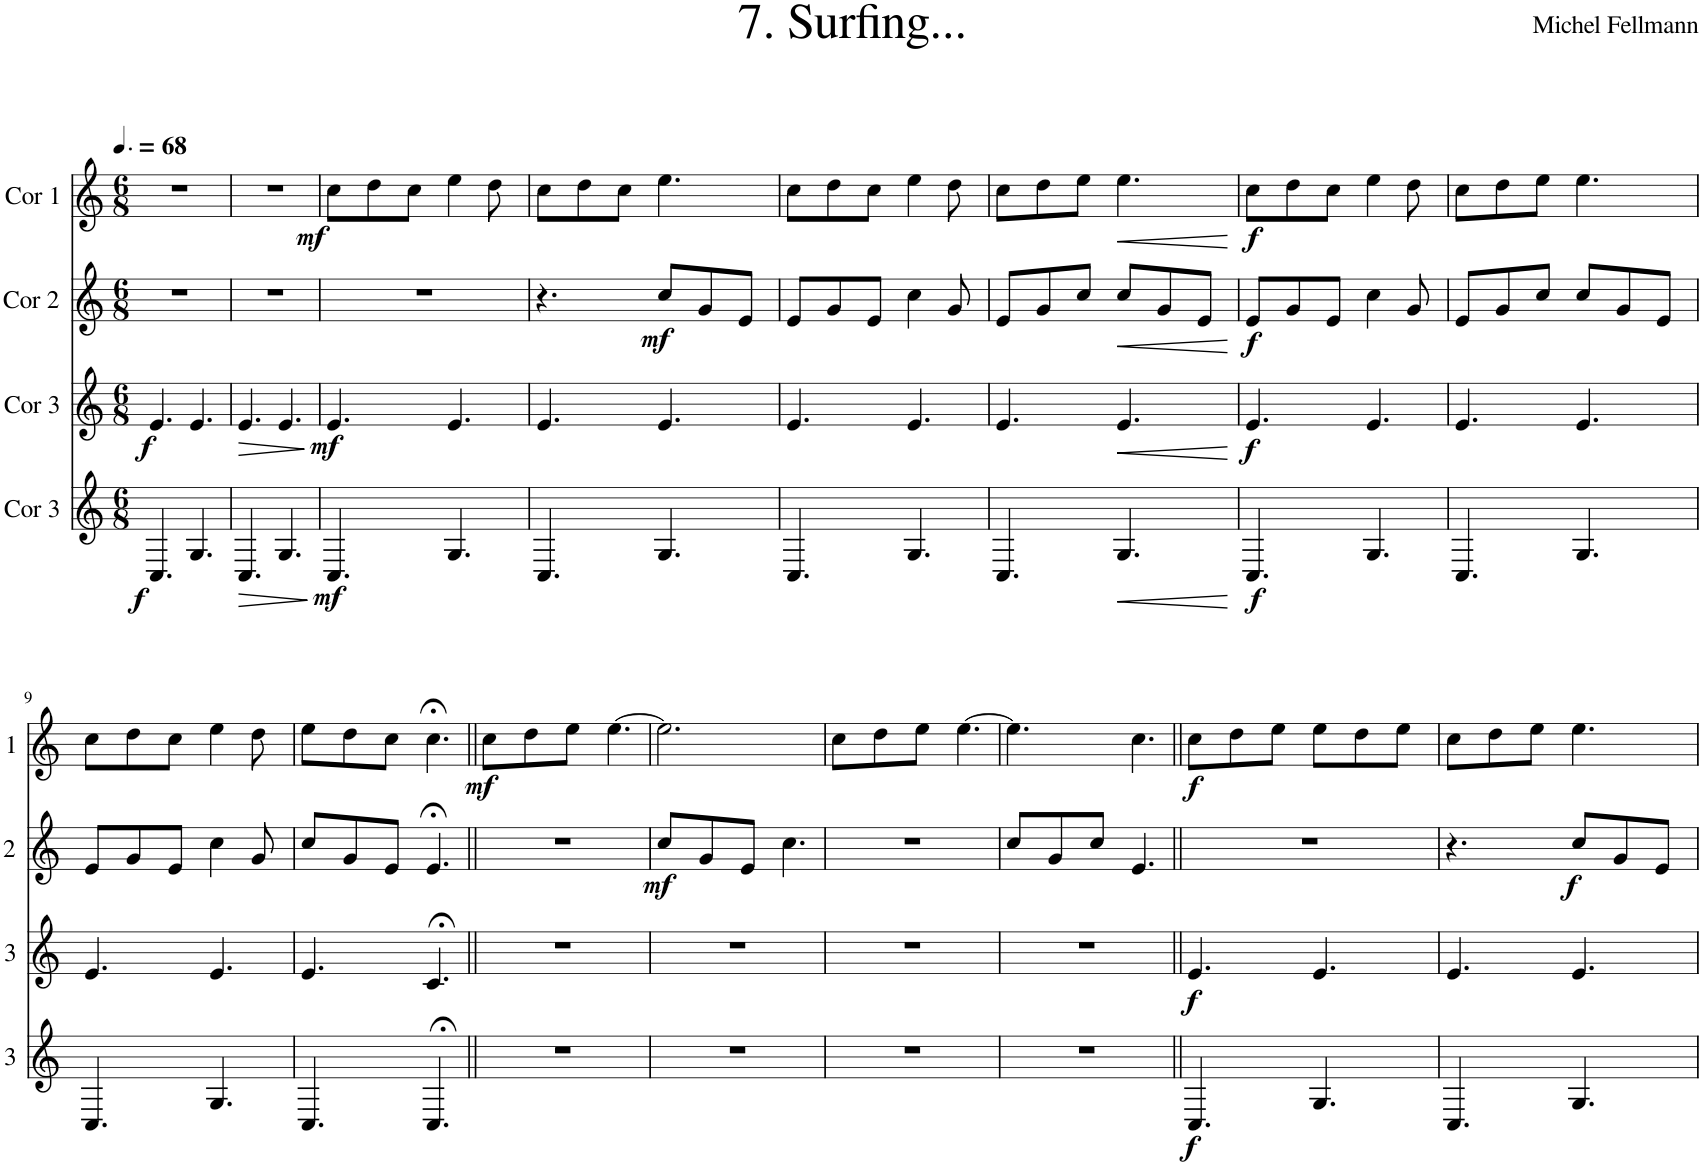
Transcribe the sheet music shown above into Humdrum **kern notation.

**kern	**dynam	**kern	**dynam	**kern	**dynam	**kern	**dynam
*part4	*part4	*part3	*part3	*part2	*part2	*part1	*part1
*staff4	*staff4	*staff3	*staff3	*staff2	*staff2	*staff1	*staff1
*I"Cor 3	*	*I"Cor 3	*	*I"Cor 2	*	*I"Cor 1	*
*clefG2	*	*clefG2	*	*clefG2	*	*clefG2	*
*Trd4c7	*	*Trd4c7	*	*Trd4c7	*	*Trd4c7	*
*k[]	*	*k[]	*	*k[]	*	*k[]	*
*M6/8	*	*M6/8	*	*M6/8	*	*M6/8	*
*MM102	*	*MM102	*	*MM102	*	*MM102	*
=1	=1	=1	=1	=1	=1	=1	=1
!	!LO:DY:b	!	!LO:DY:b	!	!	!	!
4.C/	f	4.e/	f	2.r	.	2.r	.
4.G/	.	4.e/	.	.	.	.	.
=2	=2	=2	=2	=2	=2	=2	=2
!	!LO:HP:b	!	!LO:HP:b	!	!	!	!LO:DY:b
4.C/	>	4.e/	>	2.r	.	2.r	mf
4.G/	.	4.e/	.	.	.	.	.
.	]	.	]	.	.	.	.
=3	=3	=3	=3	=3	=3	=3	=3
!	!LO:DY:b	!	!LO:DY:b	!	!	!	!
4.C/	mf	4.e/	mf	2.r	.	8cc\L	.
.	.	.	.	.	.	8dd\	.
.	.	.	.	.	.	8cc\J	.
4.G/	.	4.e/	.	.	.	4ee\	.
.	.	.	.	.	.	8dd\	.
=4	=4	=4	=4	=4	=4	=4	=4
4.C/	.	4.e/	.	4.r	.	8cc\L	.
.	.	.	.	.	.	8dd\	.
.	.	.	.	.	.	8cc\J	.
!	!	!	!	!	!LO:DY:b	!	!
4.G/	.	4.e/	.	8cc/L	mf	4.ee\	.
.	.	.	.	8g/	.	.	.
.	.	.	.	8e/J	.	.	.
=5	=5	=5	=5	=5	=5	=5	=5
4.C/	.	4.e/	.	8e/L	.	8cc\L	.
.	.	.	.	8g/	.	8dd\	.
.	.	.	.	8e/J	.	8cc\J	.
4.G/	.	4.e/	.	4cc\	.	4ee\	.
.	.	.	.	8g/	.	8dd\	.
=6	=6	=6	=6	=6	=6	=6	=6
4.C/	.	4.e/	.	8e/L	.	8cc\L	.
.	.	.	.	8g/	.	8dd\	.
.	.	.	.	8cc/J	.	8ee\J	.
!	!LO:HP:b	!	!LO:HP:b	!	!LO:HP:b	!	!LO:HP:b
4.G/	<	4.e/	<	8cc/L	<	4.ee\	<
.	.	.	.	8g/	.	.	.
.	.	.	.	8e/J	.	.	.
.	[	.	[	.	[	.	[
=7	=7	=7	=7	=7	=7	=7	=7
!	!LO:DY:b	!	!LO:DY:b	!	!LO:DY:b	!	!LO:DY:b
4.C/	f	4.e/	f	8e/L	f	8cc\L	f
.	.	.	.	8g/	.	8dd\	.
.	.	.	.	8e/J	.	8cc\J	.
4.G/	.	4.e/	.	4cc\	.	4ee\	.
.	.	.	.	8g/	.	8dd\	.
=8	=8	=8	=8	=8	=8	=8	=8
4.C/	.	4.e/	.	8e/L	.	8cc\L	.
.	.	.	.	8g/	.	8dd\	.
.	.	.	.	8cc/J	.	8ee\J	.
4.G/	.	4.e/	.	8cc/L	.	4.ee\	.
.	.	.	.	8g/	.	.	.
.	.	.	.	8e/J	.	.	.
!!LO:LB:g=z
=9	=9	=9	=9	=9	=9	=9	=9
4.C/	.	4.e/	.	8e/L	.	8cc\L	.
.	.	.	.	8g/	.	8dd\	.
.	.	.	.	8e/J	.	8cc\J	.
4.G/	.	4.e/	.	4cc\	.	4ee\	.
.	.	.	.	8g/	.	8dd\	.
=10	=10	=10	=10	=10	=10	=10	=10
4.C/	.	4.e/	.	8cc/L	.	8ee\L	.
.	.	.	.	8g/	.	8dd\	.
.	.	.	.	8e/J	.	8cc\J	.
4.C;</	.	4.c;</	.	4.e;</	.	4.cc;<\	.
=11||	=11||	=11||	=11||	=11||	=11||	=11||	=11||
!	!	!	!	!	!	!	!LO:DY:b
2.r	.	2.r	.	2.r	.	8cc\L	mf
.	.	.	.	.	.	8dd\	.
.	.	.	.	.	.	8ee\J	.
.	.	.	.	.	.	[4.ee\	.
=12	=12	=12	=12	=12	=12	=12	=12
!	!	!	!	!	!LO:DY:b	!	!
2.r	.	2.r	.	8cc/L	mf	2.ee\]	.
.	.	.	.	8g/	.	.	.
.	.	.	.	8e/J	.	.	.
.	.	.	.	4.cc\	.	.	.
=13	=13	=13	=13	=13	=13	=13	=13
2.r	.	2.r	.	2.r	.	8cc\L	.
.	.	.	.	.	.	8dd\	.
.	.	.	.	.	.	8ee\J	.
.	.	.	.	.	.	[4.ee\	.
=14	=14	=14	=14	=14	=14	=14	=14
2.r	.	2.r	.	8cc/L	.	4.ee\]	.
.	.	.	.	8g/	.	.	.
.	.	.	.	8cc/J	.	.	.
.	.	.	.	4.e/	.	4.cc\	.
=15||	=15||	=15||	=15||	=15||	=15||	=15||	=15||
!	!LO:DY:b	!	!LO:DY:b	!	!	!	!LO:DY:b
4.C/	f	4.e/	f	2.r	.	8cc\L	f
.	.	.	.	.	.	8dd\	.
.	.	.	.	.	.	8ee\J	.
4.G/	.	4.e/	.	.	.	8ee\L	.
.	.	.	.	.	.	8dd\	.
.	.	.	.	.	.	8ee\J	.
=16	=16	=16	=16	=16	=16	=16	=16
4.C/	.	4.e/	.	4.r	.	8cc\L	.
.	.	.	.	.	.	8dd\	.
.	.	.	.	.	.	8ee\J	.
!	!	!	!	!	!LO:DY:b	!	!
4.G/	.	4.e/	.	8cc/L	f	4.ee\	.
.	.	.	.	8g/	.	.	.
.	.	.	.	8e/J	.	.	.
=	=	=	=	=	=	=	=
*-	*-	*-	*-	*-	*-	*-	*-
